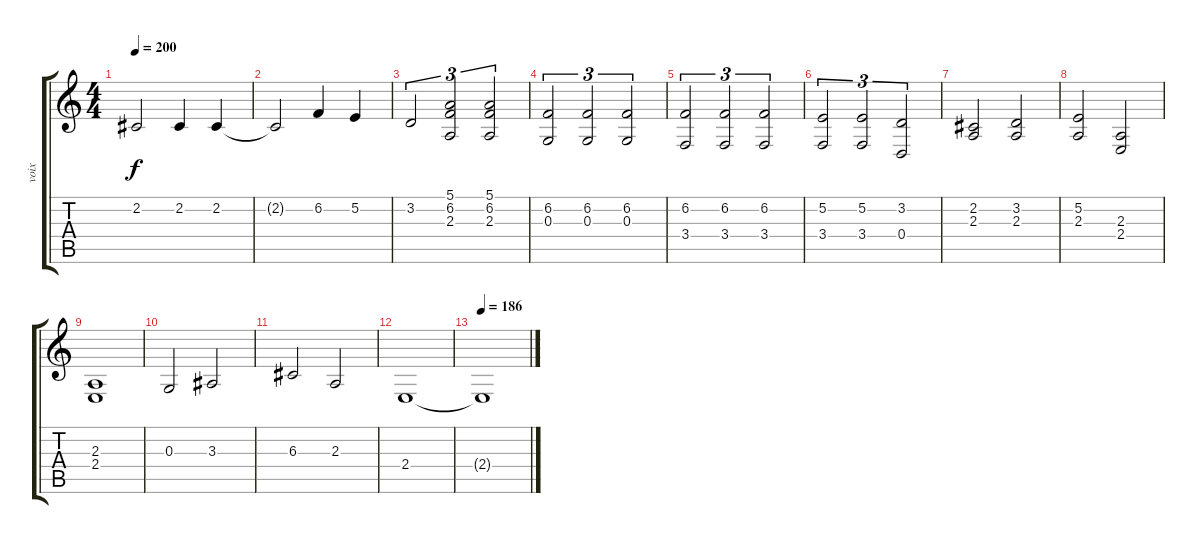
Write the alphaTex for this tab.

\track ("voix" "voix") {instrument vibraphone}
\staff {score tabs}
\tuning (E4 B3 G3 D3 A2 E2) {hide}
\ts (4 4)
\tempo 200
\clef g2
\ks c
2.2{t}.2{dy f} 2.2.4 2.2.4 |
2.2{t}.2 6.2.4 5.2.4 |
3.2.2{tu (3 2)} (5.1 6.2 2.3).2{tu (3 2)} (5.1 6.2 2.3).2{tu (3 2)} |
(6.2 0.3).2{tu (3 2)} (6.2 0.3).2{tu (3 2)} (6.2 0.3).2{tu (3 2)} |
(6.2 3.4).2{tu (3 2)} (6.2 3.4).2{tu (3 2)} (6.2 3.4).2{tu (3 2)} |
(5.2 3.4).2{tu (3 2)} (5.2 3.4).2{tu (3 2)} (3.2 0.4).2{tu (3 2)} |
(2.2 2.3).2 (3.2 2.3).2 |
(5.2 2.3).2 (2.3 2.4).2 |
(2.3 2.4).1 |
0.3.2 3.3.2 |
6.3.2 2.3.2 |
2.4.1 |
\tempo 186
2.4{t}.1
